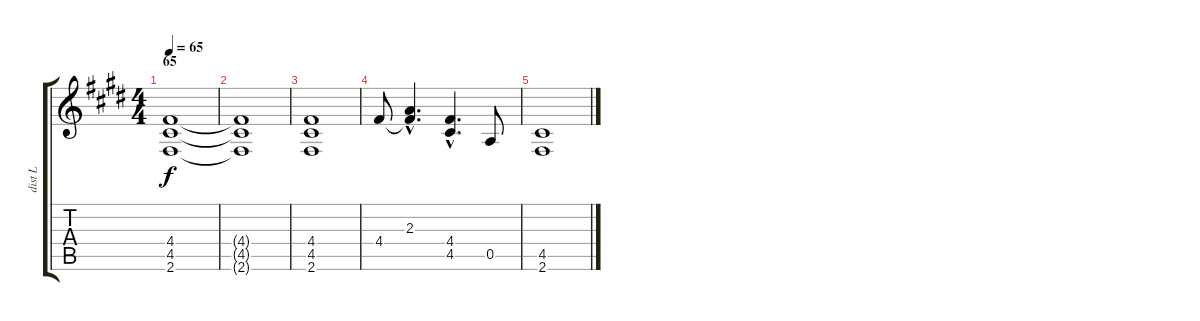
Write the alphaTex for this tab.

\track ("dist L" "dist L") {instrument distortionguitar}
\staff {score tabs}
\tuning (E4 B3 G3 D3 A2 E2) {hide}
\ts (4 4)
\section ("" "65")
\tempo 65
\clef g2
\ks e
(4.4 4.5 2.6).1{dy f} |
(4.4{t} 4.5{t} 2.6{t}).1 |
(4.4 4.5 2.6).1 |
4.4.8 (2.3{hac} 4.4{hac t}).4{d} (4.4{hac} 4.5{hac}).4{d} 0.5.8 |
(4.5 2.6).1
